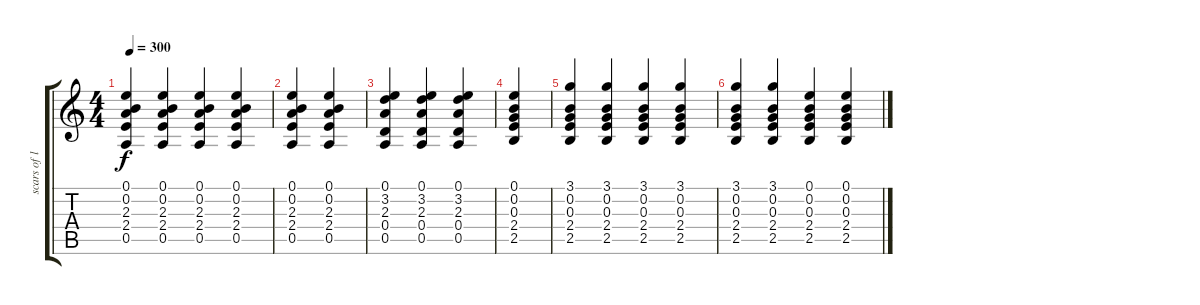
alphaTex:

\track ("scars of life" "scars of l") {instrument acousticguitarsteel}
\staff {score tabs}
\tuning (E4 B3 G3 D3 A2 E2) {hide}
\ts (4 4)
\tempo 300
\clef g2
\ks c
(0.1 0.2 2.3 2.4 0.5).4{dy f} (0.1 0.2 2.3 2.4 0.5).4 (0.1 0.2 2.3 2.4 0.5).4 (0.1 0.2 2.3 2.4 0.5).4 |
(0.1 0.2 2.3 2.4 0.5).4 (0.1 0.2 2.3 2.4 0.5).4 |
(0.1 3.2 2.3 0.4 0.5).4 (0.1 3.2 2.3 0.4 0.5).4 (0.1 3.2 2.3 0.4 0.5).4 |
(0.1 0.2 0.3 2.4 2.5).4 |
(3.1 0.2 0.3 2.4 2.5).4 (3.1 0.2 0.3 2.4 2.5).4 (3.1 0.2 0.3 2.4 2.5).4 (3.1 0.2 0.3 2.4 2.5).4 |
(3.1 0.2 0.3 2.4 2.5).4 (3.1 0.2 0.3 2.4 2.5).4 (0.1 0.2 0.3 2.4 2.5).4 (0.1 0.2 0.3 2.4 2.5).4
